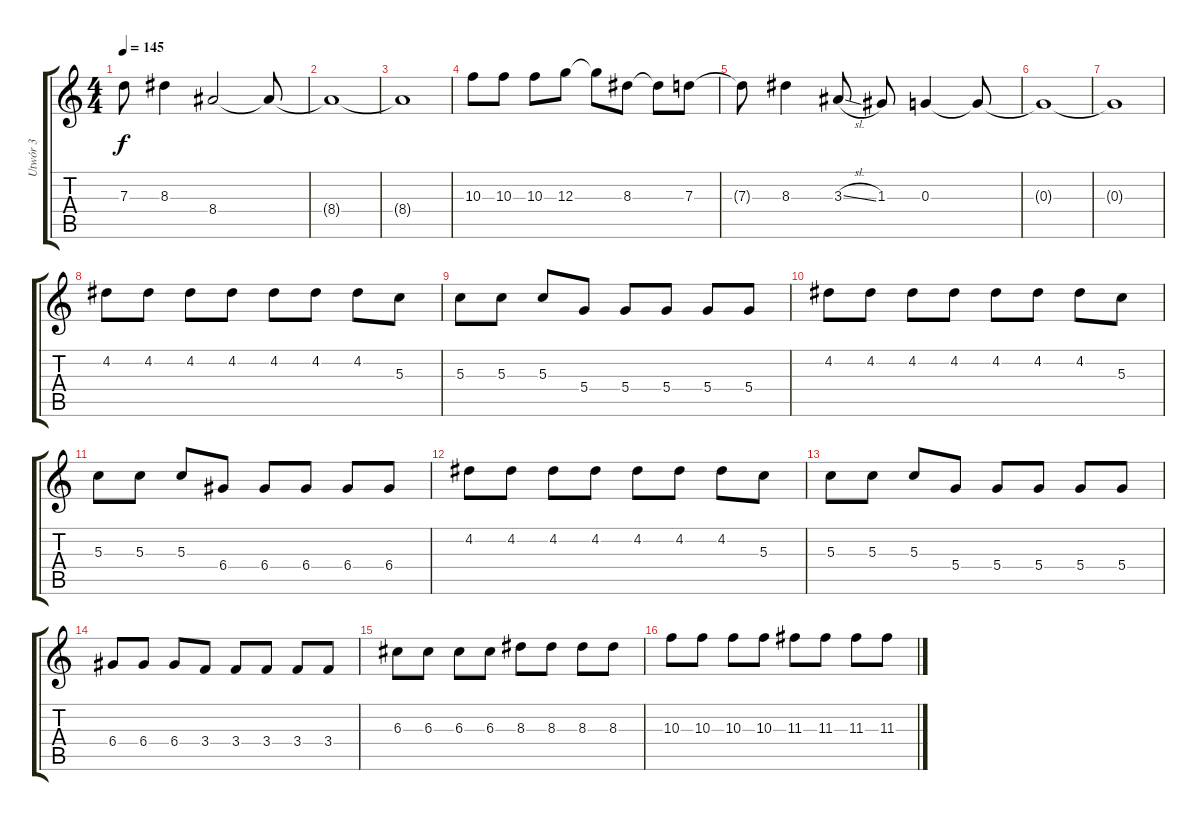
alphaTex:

\track ("Utwór 3" "Utwór 3") {instrument distortionguitar}
\staff {score tabs}
\tuning (E4 B3 G3 D3 A2 E2) {hide}
\ts (4 4)
\tempo 145
\clef g2
\ks c
7.3{t}.8{dy f} 8.3.4 8.4.2 8.4{t}.8 |
8.4{t}.1 |
8.4{t}.1 |
10.3.8 10.3.8 10.3.8 12.3.8 12.3{t}.8 8.3.8 8.3{t}.8 7.3.8 |
7.3{t}.8 8.3.4 3.3{sl}.8 1.3.8 0.3.4 0.3{t}.8 |
0.3{t}.1 |
0.3{t}.1 |
4.2.8 4.2.8 4.2.8 4.2.8 4.2.8 4.2.8 4.2.8 5.3.8 |
5.3.8 5.3.8 5.3.8 5.4.8 5.4.8 5.4.8 5.4.8 5.4.8 |
4.2.8 4.2.8 4.2.8 4.2.8 4.2.8 4.2.8 4.2.8 5.3.8 |
5.3.8 5.3.8 5.3.8 6.4.8 6.4.8 6.4.8 6.4.8 6.4.8 |
4.2.8 4.2.8 4.2.8 4.2.8 4.2.8 4.2.8 4.2.8 5.3.8 |
5.3.8 5.3.8 5.3.8 5.4.8 5.4.8 5.4.8 5.4.8 5.4.8 |
6.4.8 6.4.8 6.4.8 3.4.8 3.4.8 3.4.8 3.4.8 3.4.8 |
6.3.8 6.3.8 6.3.8 6.3.8 8.3.8 8.3.8 8.3.8 8.3.8 |
10.3.8 10.3.8 10.3.8 10.3.8 11.3.8 11.3.8 11.3.8 11.3.8
